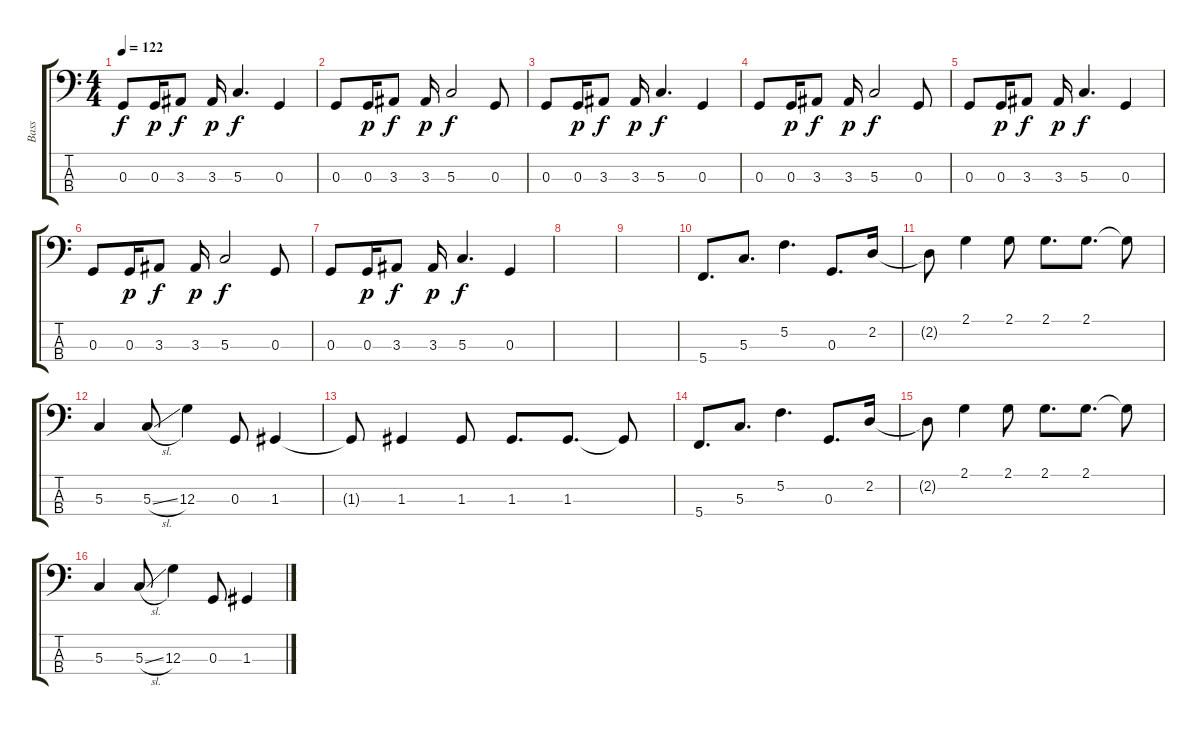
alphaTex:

\track ("Bass" "Bass") {instrument electricbassfinger}
\staff {score tabs}
\tuning (F2 C2 G1 C1) {hide}
\ts (4 4)
\tempo 122
\clef f4
\ks c
0.3.8{dy f} 0.3.16{dy p} 3.3.8{dy f} 3.3.16{dy p} 5.3.4{d dy f} 0.3.4 |
0.3.8 0.3.16{dy p} 3.3.8{dy f} 3.3.16{dy p} 5.3.2{dy f} 0.3.8 |
0.3.8 0.3.16{dy p} 3.3.8{dy f} 3.3.16{dy p} 5.3.4{d dy f} 0.3.4 |
0.3.8 0.3.16{dy p} 3.3.8{dy f} 3.3.16{dy p} 5.3.2{dy f} 0.3.8 |
0.3.8 0.3.16{dy p} 3.3.8{dy f} 3.3.16{dy p} 5.3.4{d dy f} 0.3.4 |
0.3.8 0.3.16{dy p} 3.3.8{dy f} 3.3.16{dy p} 5.3.2{dy f} 0.3.8 |
0.3.8 0.3.16{dy p} 3.3.8{dy f} 3.3.16{dy p} 5.3.4{d dy f} 0.3.4 |
|
|
5.4.8{d} 5.3.8{d} 5.2.4{d} 0.3.8{d} 2.2.16 |
2.2{t}.8 2.1.4 2.1.8 2.1.8{d} 2.1.8{d} 2.1{t}.8 |
5.3.4 5.3{sl}.8 12.3.4 0.3.8 1.3.4 |
1.3{t}.8 1.3.4 1.3.8 1.3.8{d} 1.3.8{d} 1.3{t}.8 |
5.4.8{d} 5.3.8{d} 5.2.4{d} 0.3.8{d} 2.2.16 |
2.2{t}.8 2.1.4 2.1.8 2.1.8{d} 2.1.8{d} 2.1{t}.8 |
5.3.4 5.3{sl}.8 12.3.4 0.3.8 1.3.4
